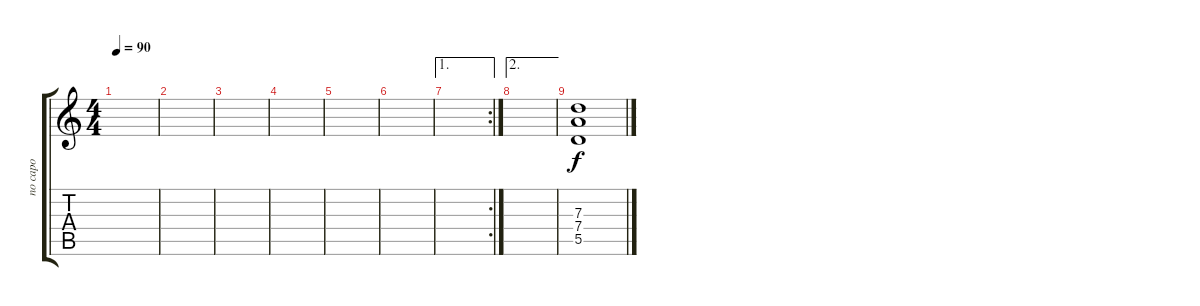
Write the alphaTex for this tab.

\track ("no capo" "no capo") {instrument distortionguitar}
\staff {score tabs}
\tuning (E4 B3 G3 D3 A2 E2) {hide}
\ts (4 4)
\tempo 90
\clef g2
\ks c
|
|
|
|
|
|
\ae 1
\rc 2
|
\ae 2
|
(7.3 7.4 5.5).1
